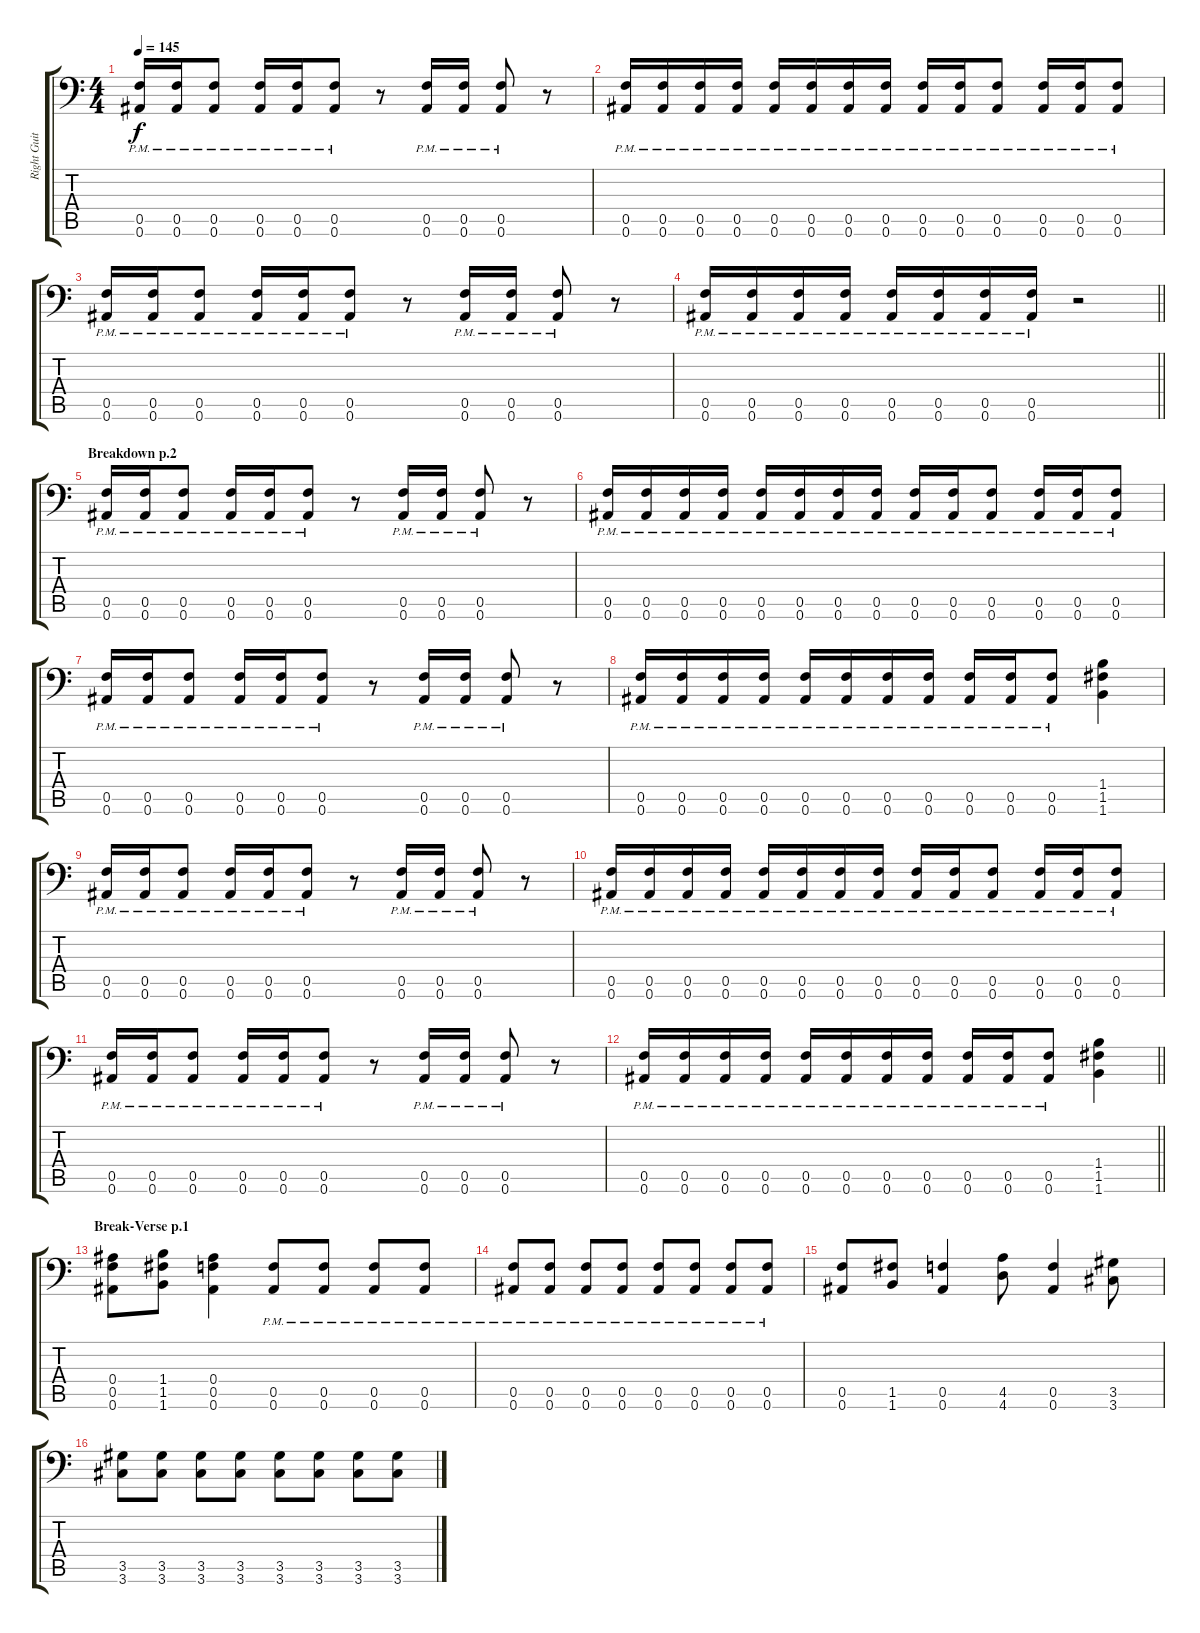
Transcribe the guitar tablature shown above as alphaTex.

\track ("Right Guitar" "Right Guit") {instrument distortionguitar}
\staff {score tabs}
\tuning (C4 G3 Eb3 Bb2 F2 Bb1) {hide}
\ts (4 4)
\tempo 145
\clef f4
\ks c
(0.5{pm} 0.6{pm}).16{dy f volume 16} (0.5{pm} 0.6{pm}).16 (0.5{pm} 0.6{pm}).8 (0.5{pm} 0.6{pm}).16 (0.5{pm} 0.6{pm}).16 (0.5{pm} 0.6{pm}).8 r.8 (0.5{pm} 0.6{pm}).16 (0.5{pm} 0.6{pm}).16 (0.5{pm} 0.6{pm}).8 r.8 |
(0.5{pm} 0.6{pm}).16 (0.5{pm} 0.6{pm}).16 (0.5{pm} 0.6{pm}).16 (0.5{pm} 0.6{pm}).16 (0.5{pm} 0.6{pm}).16 (0.5{pm} 0.6{pm}).16 (0.5{pm} 0.6{pm}).16 (0.5{pm} 0.6{pm}).16 (0.5{pm} 0.6{pm}).16 (0.5{pm} 0.6{pm}).16 (0.5{pm} 0.6{pm}).8 (0.5{pm} 0.6{pm}).16 (0.5{pm} 0.6{pm}).16 (0.5{pm} 0.6{pm}).8 |
(0.5{pm} 0.6{pm}).16{volume 16} (0.5{pm} 0.6{pm}).16 (0.5{pm} 0.6{pm}).8 (0.5{pm} 0.6{pm}).16 (0.5{pm} 0.6{pm}).16 (0.5{pm} 0.6{pm}).8 r.8 (0.5{pm} 0.6{pm}).16 (0.5{pm} 0.6{pm}).16 (0.5{pm} 0.6{pm}).8 r.8 |
\barLineRight lightlight
(0.5{pm} 0.6{pm}).16 (0.5{pm} 0.6{pm}).16 (0.5{pm} 0.6{pm}).16 (0.5{pm} 0.6{pm}).16 (0.5{pm} 0.6{pm}).16 (0.5{pm} 0.6{pm}).16 (0.5{pm} 0.6{pm}).16 (0.5{pm} 0.6{pm}).16 r.2 |
\section ("" "Breakdown p.2")
(0.5{pm} 0.6{pm}).16{volume 16} (0.5{pm} 0.6{pm}).16 (0.5{pm} 0.6{pm}).8 (0.5{pm} 0.6{pm}).16 (0.5{pm} 0.6{pm}).16 (0.5{pm} 0.6{pm}).8 r.8 (0.5{pm} 0.6{pm}).16 (0.5{pm} 0.6{pm}).16 (0.5{pm} 0.6{pm}).8 r.8 |
(0.5{pm} 0.6{pm}).16 (0.5{pm} 0.6{pm}).16 (0.5{pm} 0.6{pm}).16 (0.5{pm} 0.6{pm}).16 (0.5{pm} 0.6{pm}).16 (0.5{pm} 0.6{pm}).16 (0.5{pm} 0.6{pm}).16 (0.5{pm} 0.6{pm}).16 (0.5{pm} 0.6{pm}).16 (0.5{pm} 0.6{pm}).16 (0.5{pm} 0.6{pm}).8 (0.5{pm} 0.6{pm}).16 (0.5{pm} 0.6{pm}).16 (0.5{pm} 0.6{pm}).8 |
(0.5{pm} 0.6{pm}).16{volume 16} (0.5{pm} 0.6{pm}).16 (0.5{pm} 0.6{pm}).8 (0.5{pm} 0.6{pm}).16 (0.5{pm} 0.6{pm}).16 (0.5{pm} 0.6{pm}).8 r.8 (0.5{pm} 0.6{pm}).16 (0.5{pm} 0.6{pm}).16 (0.5{pm} 0.6{pm}).8 r.8 |
(0.5{pm} 0.6{pm}).16 (0.5{pm} 0.6{pm}).16 (0.5{pm} 0.6{pm}).16 (0.5{pm} 0.6{pm}).16 (0.5{pm} 0.6{pm}).16 (0.5{pm} 0.6{pm}).16 (0.5{pm} 0.6{pm}).16 (0.5{pm} 0.6{pm}).16 (0.5{pm} 0.6{pm}).16 (0.5{pm} 0.6{pm}).16 (0.5{pm} 0.6{pm}).8 (1.4 1.5 1.6).4 |
(0.5{pm} 0.6{pm}).16{volume 16} (0.5{pm} 0.6{pm}).16 (0.5{pm} 0.6{pm}).8 (0.5{pm} 0.6{pm}).16 (0.5{pm} 0.6{pm}).16 (0.5{pm} 0.6{pm}).8 r.8 (0.5{pm} 0.6{pm}).16 (0.5{pm} 0.6{pm}).16 (0.5{pm} 0.6{pm}).8 r.8 |
(0.5{pm} 0.6{pm}).16 (0.5{pm} 0.6{pm}).16 (0.5{pm} 0.6{pm}).16 (0.5{pm} 0.6{pm}).16 (0.5{pm} 0.6{pm}).16 (0.5{pm} 0.6{pm}).16 (0.5{pm} 0.6{pm}).16 (0.5{pm} 0.6{pm}).16 (0.5{pm} 0.6{pm}).16 (0.5{pm} 0.6{pm}).16 (0.5{pm} 0.6{pm}).8 (0.5{pm} 0.6{pm}).16 (0.5{pm} 0.6{pm}).16 (0.5{pm} 0.6{pm}).8 |
(0.5{pm} 0.6{pm}).16{volume 16} (0.5{pm} 0.6{pm}).16 (0.5{pm} 0.6{pm}).8 (0.5{pm} 0.6{pm}).16 (0.5{pm} 0.6{pm}).16 (0.5{pm} 0.6{pm}).8 r.8 (0.5{pm} 0.6{pm}).16 (0.5{pm} 0.6{pm}).16 (0.5{pm} 0.6{pm}).8 r.8 |
\barLineRight lightlight
(0.5{pm} 0.6{pm}).16 (0.5{pm} 0.6{pm}).16 (0.5{pm} 0.6{pm}).16 (0.5{pm} 0.6{pm}).16 (0.5{pm} 0.6{pm}).16 (0.5{pm} 0.6{pm}).16 (0.5{pm} 0.6{pm}).16 (0.5{pm} 0.6{pm}).16 (0.5{pm} 0.6{pm}).16 (0.5{pm} 0.6{pm}).16 (0.5{pm} 0.6{pm}).8 (1.4 1.5 1.6).4 |
\section ("" "Break-Verse p.1")
(0.4 0.5 0.6).8 (1.4 1.5 1.6).8 (0.4 0.5 0.6).4 (0.5{pm} 0.6{pm}).8 (0.5{pm} 0.6{pm}).8 (0.5{pm} 0.6{pm}).8 (0.5{pm} 0.6{pm}).8 |
(0.5{pm} 0.6{pm}).8 (0.5{pm} 0.6{pm}).8 (0.5{pm} 0.6{pm}).8 (0.5{pm} 0.6{pm}).8 (0.5{pm} 0.6{pm}).8 (0.5{pm} 0.6{pm}).8 (0.5{pm} 0.6{pm}).8 (0.5{pm} 0.6{pm}).8 |
(0.5 0.6).8 (1.5 1.6).8 (0.5 0.6).4 (4.5 4.6).8 (0.5 0.6).4 (3.5 3.6).8 |
(3.5 3.6).8 (3.5 3.6).8 (3.5 3.6).8 (3.5 3.6).8 (3.5 3.6).8 (3.5 3.6).8 (3.5 3.6).8 (3.5 3.6).8
